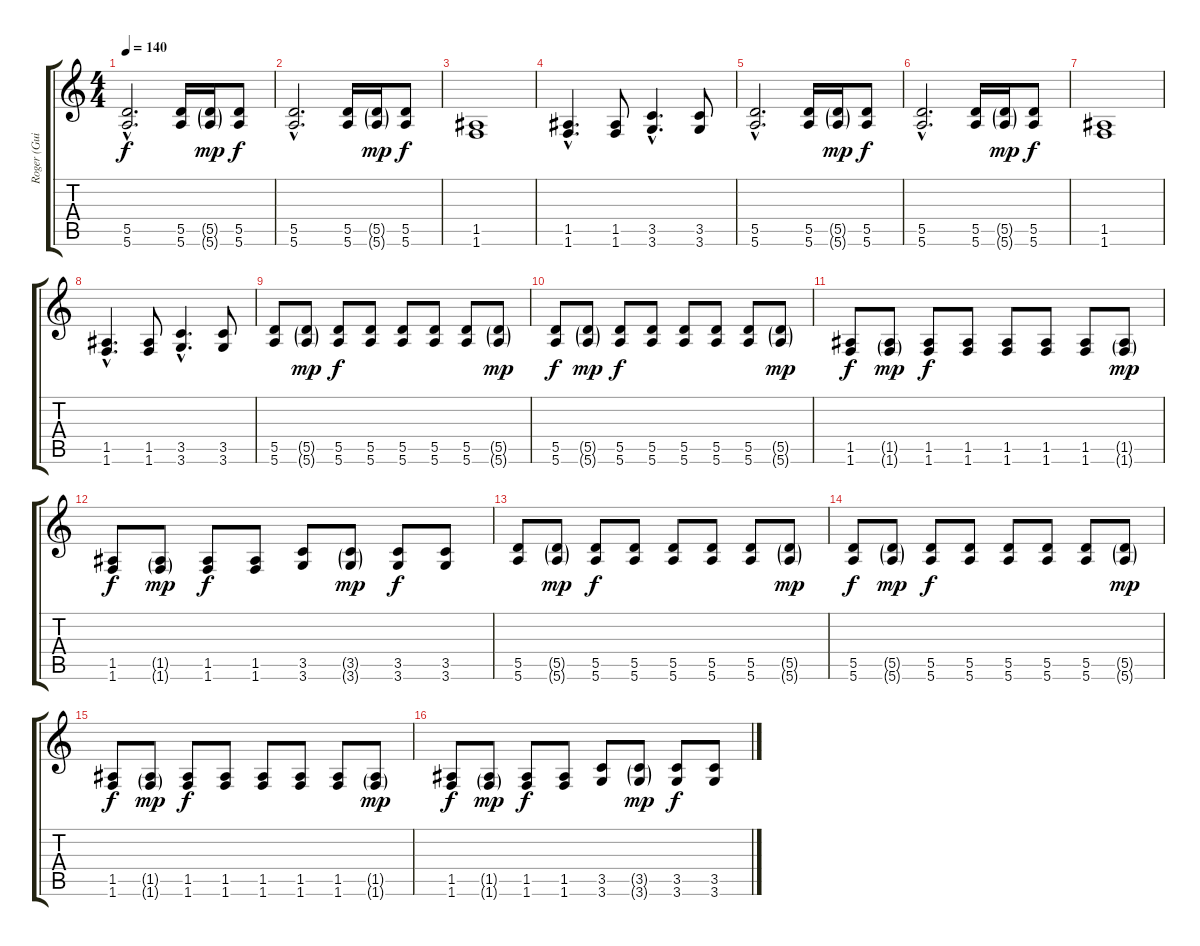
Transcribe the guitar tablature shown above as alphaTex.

\track ("Roger (Guitar)" "Roger (Gui") {instrument distortionguitar}
\staff {score tabs}
\tuning (E4 B3 G3 D3 A2 E2) {hide}
\ts (4 4)
\tempo 140
\clef g2
\ks c
(5.5{hac} 5.6{hac}).2{d dy f} (5.5 5.6).16 (5.5{g} 5.6{g}).16{dy mp} (5.5 5.6).8{dy f} |
(5.5{hac} 5.6{hac}).2{d} (5.5 5.6).16 (5.5{g} 5.6{g}).16{dy mp} (5.5 5.6).8{dy f} |
(1.5 1.6).1 |
(1.5{hac} 1.6{hac}).4{d} (1.5 1.6).8 (3.5{hac} 3.6{hac}).4{d} (3.5 3.6).8 |
(5.5{hac} 5.6{hac}).2{d} (5.5 5.6).16 (5.5{g} 5.6{g}).16{dy mp} (5.5 5.6).8{dy f} |
(5.5{hac} 5.6{hac}).2{d} (5.5 5.6).16 (5.5{g} 5.6{g}).16{dy mp} (5.5 5.6).8{dy f} |
(1.5 1.6).1 |
(1.5{hac} 1.6{hac}).4{d} (1.5 1.6).8 (3.5{hac} 3.6{hac}).4{d} (3.5 3.6).8 |
(5.5 5.6).8 (5.5{g} 5.6{g}).8{dy mp} (5.5 5.6).8{dy f} (5.5 5.6).8 (5.5 5.6).8 (5.5 5.6).8 (5.5 5.6).8 (5.5{g} 5.6{g}).8{dy mp} |
(5.5 5.6).8{dy f} (5.5{g} 5.6{g}).8{dy mp} (5.5 5.6).8{dy f} (5.5 5.6).8 (5.5 5.6).8 (5.5 5.6).8 (5.5 5.6).8 (5.5{g} 5.6{g}).8{dy mp} |
(1.5 1.6).8{dy f} (1.5{g} 1.6{g}).8{dy mp} (1.5 1.6).8{dy f} (1.5 1.6).8 (1.5 1.6).8 (1.5 1.6).8 (1.5 1.6).8 (1.5{g} 1.6{g}).8{dy mp} |
(1.5 1.6).8{dy f} (1.5{g} 1.6{g}).8{dy mp} (1.5 1.6).8{dy f} (1.5 1.6).8 (3.5 3.6).8 (3.5{g} 3.6{g}).8{dy mp} (3.5 3.6).8{dy f} (3.5 3.6).8 |
(5.5 5.6).8 (5.5{g} 5.6{g}).8{dy mp} (5.5 5.6).8{dy f} (5.5 5.6).8 (5.5 5.6).8 (5.5 5.6).8 (5.5 5.6).8 (5.5{g} 5.6{g}).8{dy mp} |
(5.5 5.6).8{dy f} (5.5{g} 5.6{g}).8{dy mp} (5.5 5.6).8{dy f} (5.5 5.6).8 (5.5 5.6).8 (5.5 5.6).8 (5.5 5.6).8 (5.5{g} 5.6{g}).8{dy mp} |
(1.5 1.6).8{dy f} (1.5{g} 1.6{g}).8{dy mp} (1.5 1.6).8{dy f} (1.5 1.6).8 (1.5 1.6).8 (1.5 1.6).8 (1.5 1.6).8 (1.5{g} 1.6{g}).8{dy mp} |
(1.5 1.6).8{dy f} (1.5{g} 1.6{g}).8{dy mp} (1.5 1.6).8{dy f} (1.5 1.6).8 (3.5 3.6).8 (3.5{g} 3.6{g}).8{dy mp} (3.5 3.6).8{dy f} (3.5 3.6).8
